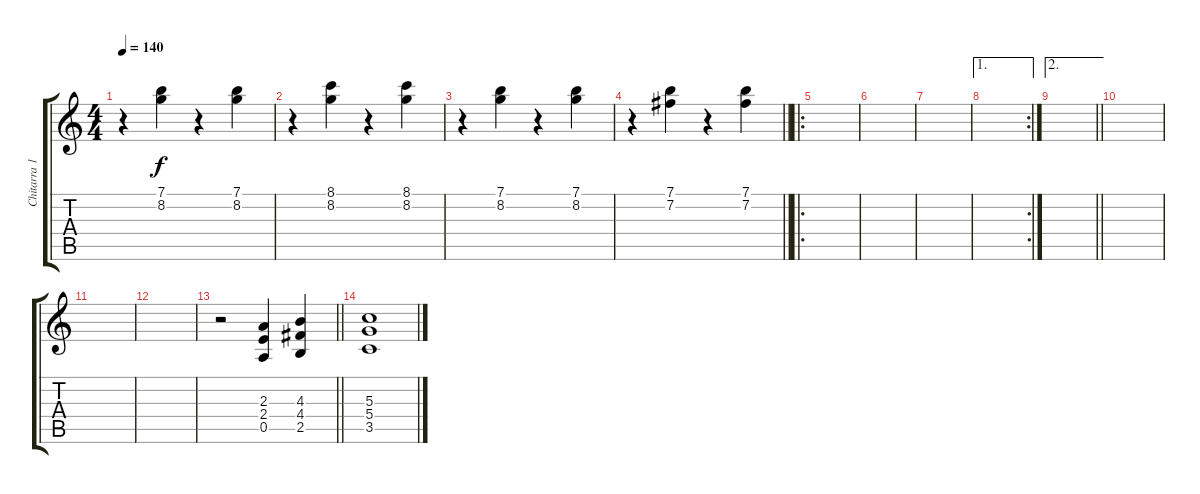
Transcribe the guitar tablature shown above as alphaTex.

\track ("Chitarra 1" "Chitarra 1") {instrument distortionguitar}
\staff {score tabs}
\tuning (E4 B3 G3 D3 A2 E2) {hide}
\ts (4 4)
\tempo 140
\clef g2
\ks c
r.4{dy f} (7.1 8.2).4 r.4 (7.1 8.2).4 |
r.4 (8.1 8.2).4 r.4 (8.1 8.2).4 |
r.4 (7.1 8.2).4 r.4 (7.1 8.2).4 |
\barLineRight lightlight
r.4 (7.1 7.2).4 r.4 (7.1 7.2).4 |
\ro
|
|
|
\ae 1
\rc 2
|
\ae 2
\barLineRight lightlight
|
|
|
|
\barLineRight lightlight
r.2 (2.3 2.4 0.5).4 (4.3 4.4 2.5).4 |
(5.3 5.4 3.5).1
